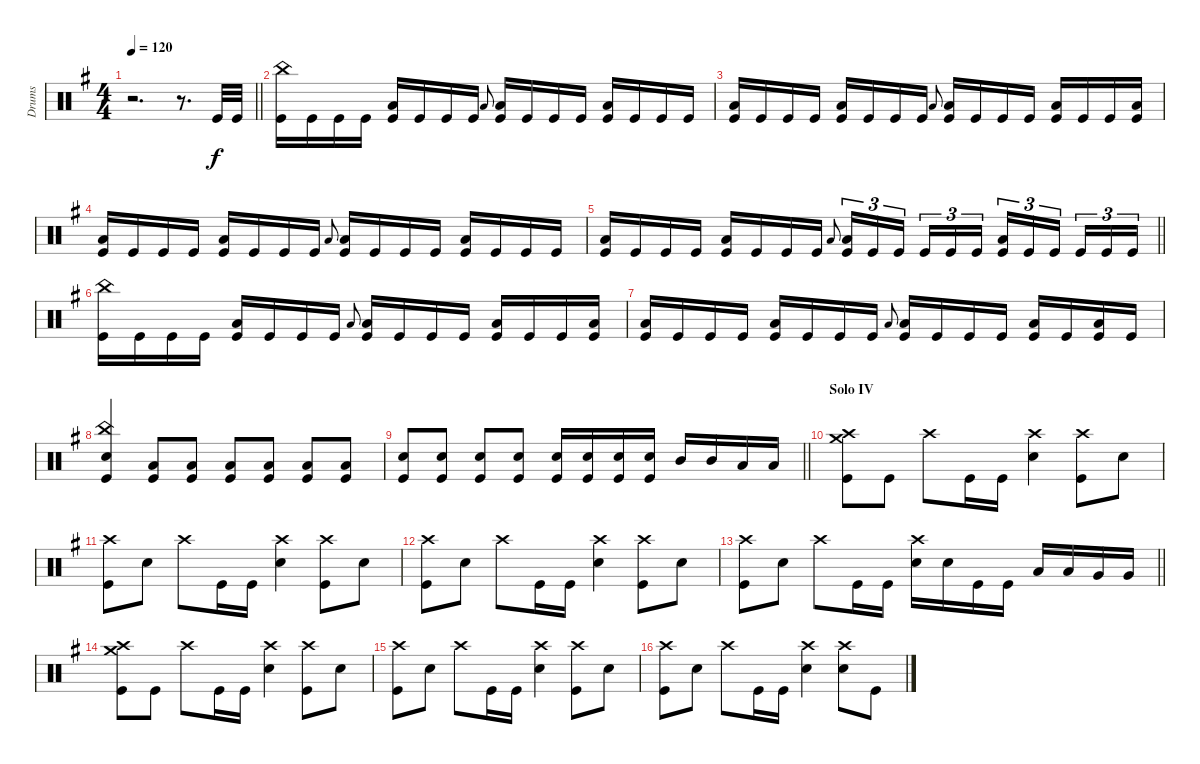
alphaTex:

\track ("Drums" "Drums") {instrument percussion}
\staff
\articulation defaults
\ts (4 4)
\tempo 120
\clef neutral
\barLineRight lightlight
\ks eminor
r.2{d dy f} r.8{d} "Kick (hit)".32 "Kick (hit)".32 |
\section ("" "")
("China (hit)" "Kick (hit)").16 "Kick (hit)".16 "Kick (hit)".16 "Kick (hit)".16 ("Low Floor Tom (hit)" "Kick (hit)").16 "Kick (hit)".16 "Kick (hit)".16 "Kick (hit)".16 "Low Floor Tom (hit)".8{gr onbeat} ("Low Floor Tom (hit)" "Kick (hit)").16 "Kick (hit)".16 "Kick (hit)".16 "Kick (hit)".16 ("Low Floor Tom (hit)" "Kick (hit)").16 "Kick (hit)".16 "Kick (hit)".16 "Kick (hit)".16 |
("Low Floor Tom (hit)" "Kick (hit)").16 "Kick (hit)".16 "Kick (hit)".16 "Kick (hit)".16 ("Low Floor Tom (hit)" "Kick (hit)").16 "Kick (hit)".16 "Kick (hit)".16 "Kick (hit)".16 "Low Floor Tom (hit)".8{gr onbeat} ("Low Floor Tom (hit)" "Kick (hit)").16 "Kick (hit)".16 "Kick (hit)".16 "Kick (hit)".16 ("Low Floor Tom (hit)" "Kick (hit)").16 "Kick (hit)".16 "Kick (hit)".16 ("Low Floor Tom (hit)" "Kick (hit)").16 |
("Low Floor Tom (hit)" "Kick (hit)").16 "Kick (hit)".16 "Kick (hit)".16 "Kick (hit)".16 ("Low Floor Tom (hit)" "Kick (hit)").16 "Kick (hit)".16 "Kick (hit)".16 "Kick (hit)".16 "Low Floor Tom (hit)".8{gr onbeat} ("Low Floor Tom (hit)" "Kick (hit)").16 "Kick (hit)".16 "Kick (hit)".16 "Kick (hit)".16 ("Low Floor Tom (hit)" "Kick (hit)").16 "Kick (hit)".16 "Kick (hit)".16 "Kick (hit)".16 |
\barLineRight lightlight
("Low Floor Tom (hit)" "Kick (hit)").16 "Kick (hit)".16 "Kick (hit)".16 "Kick (hit)".16 ("Low Floor Tom (hit)" "Kick (hit)").16 "Kick (hit)".16 "Kick (hit)".16 "Kick (hit)".16 "Low Floor Tom (hit)".8{gr onbeat} ("Low Floor Tom (hit)" "Kick (hit)").16{tu (3 2)} "Kick (hit)".16{tu (3 2)} "Kick (hit)".16{tu (3 2) beam splitsecondary} "Kick (hit)".16{tu (3 2)} "Kick (hit)".16{tu (3 2)} "Kick (hit)".16{tu (3 2)} ("Low Floor Tom (hit)" "Kick (hit)").16{tu (3 2)} "Kick (hit)".16{tu (3 2)} "Kick (hit)".16{tu (3 2) beam splitsecondary} "Kick (hit)".16{tu (3 2)} "Kick (hit)".16{tu (3 2)} "Kick (hit)".16{tu (3 2)} |
("China (hit)" "Kick (hit)").16 "Kick (hit)".16 "Kick (hit)".16 "Kick (hit)".16 ("Low Floor Tom (hit)" "Kick (hit)").16 "Kick (hit)".16 "Kick (hit)".16 "Kick (hit)".16 "Low Floor Tom (hit)".8{gr onbeat} ("Low Floor Tom (hit)" "Kick (hit)").16 "Kick (hit)".16 "Kick (hit)".16 "Kick (hit)".16 ("Low Floor Tom (hit)" "Kick (hit)").16 "Kick (hit)".16 "Kick (hit)".16 ("Low Floor Tom (hit)" "Kick (hit)").16 |
("Low Floor Tom (hit)" "Kick (hit)").16 "Kick (hit)".16 "Kick (hit)".16 "Kick (hit)".16 ("Low Floor Tom (hit)" "Kick (hit)").16 "Kick (hit)".16 "Kick (hit)".16 "Kick (hit)".16 "Low Floor Tom (hit)".8{gr onbeat} ("Low Floor Tom (hit)" "Kick (hit)").16 "Kick (hit)".16 "Kick (hit)".16 "Kick (hit)".16 ("Low Floor Tom (hit)" "Kick (hit)").16 "Kick (hit)".16 ("Low Floor Tom (hit)" "Kick (hit)").16 "Kick (hit)".16 |
("China (hit)" "Electric Snare (hit)" "Kick (hit)").4 ("Low Floor Tom (hit)" "Kick (hit)").8{volume 9} ("Low Floor Tom (hit)" "Kick (hit)").8{volume 15} ("Low Floor Tom (hit)" "Kick (hit)").8 ("Low Floor Tom (hit)" "Kick (hit)").8 ("Low Floor Tom (hit)" "Kick (hit)").8 ("Low Floor Tom (hit)" "Kick (hit)").8 |
\barLineRight lightlight
("Electric Snare (hit)" "Kick (hit)").8 ("Electric Snare (hit)" "Kick (hit)").8 ("Electric Snare (hit)" "Kick (hit)").8 ("Electric Snare (hit)" "Kick (hit)").8 ("Electric Snare (hit)" "Kick (hit)").16 ("Electric Snare (hit)" "Kick (hit)").16 ("Electric Snare (hit)" "Kick (hit)").16 ("Electric Snare (hit)" "Kick (hit)").16 "Mid Tom (hit)".16 "Mid Tom (hit)".16 "Low Tom (hit)".16 "Low Tom (hit)".16 |
\section ("" "Solo IV")
("Crash high (hit)" "Crash medium (hit)" "Kick (hit)").8 "Kick (hit)".8 "Crash high (hit)".8 "Kick (hit)".16 "Kick (hit)".16 ("Crash high (hit)" "Electric Snare (hit)").4 ("Crash high (hit)" "Kick (hit)").8 "Electric Snare (hit)".8 |
("Crash high (hit)" "Kick (hit)").8 "Electric Snare (hit)".8 "Crash high (hit)".8 "Kick (hit)".16 "Kick (hit)".16 ("Crash high (hit)" "Electric Snare (hit)").4 ("Crash high (hit)" "Kick (hit)").8 "Electric Snare (hit)".8 |
("Crash high (hit)" "Kick (hit)").8 "Electric Snare (hit)".8 "Crash high (hit)".8 "Kick (hit)".16 "Kick (hit)".16 ("Crash high (hit)" "Electric Snare (hit)").4 ("Crash high (hit)" "Kick (hit)").8 "Electric Snare (hit)".8 |
\barLineRight lightlight
("Crash high (hit)" "Kick (hit)").8 "Electric Snare (hit)".8 "Crash high (hit)".8 "Kick (hit)".16 "Kick (hit)".16 ("Crash high (hit)" "Electric Snare (hit)").16 "Electric Snare (hit)".16 "Kick (hit)".16 "Kick (hit)".16 "Low Tom (hit)".16 "Low Tom (hit)".16 "Very Low Tom (hit)".16 "Very Low Tom (hit)".16 |
("Crash high (hit)" "Crash medium (hit)" "Kick (hit)").8 "Kick (hit)".8 "Crash high (hit)".8 "Kick (hit)".16 "Kick (hit)".16 ("Crash high (hit)" "Electric Snare (hit)").4 ("Crash high (hit)" "Kick (hit)").8 "Electric Snare (hit)".8 |
("Crash high (hit)" "Kick (hit)").8 "Electric Snare (hit)".8 "Crash high (hit)".8 "Kick (hit)".16 "Kick (hit)".16 ("Crash high (hit)" "Electric Snare (hit)").4 ("Crash high (hit)" "Kick (hit)").8 "Electric Snare (hit)".8 |
("Crash high (hit)" "Kick (hit)").8 "Electric Snare (hit)".8 "Crash high (hit)".8 "Kick (hit)".16 "Kick (hit)".16 ("Crash high (hit)" "Electric Snare (hit)").4 ("Crash high (hit)" "Electric Snare (hit)").8 "Kick (hit)".8
